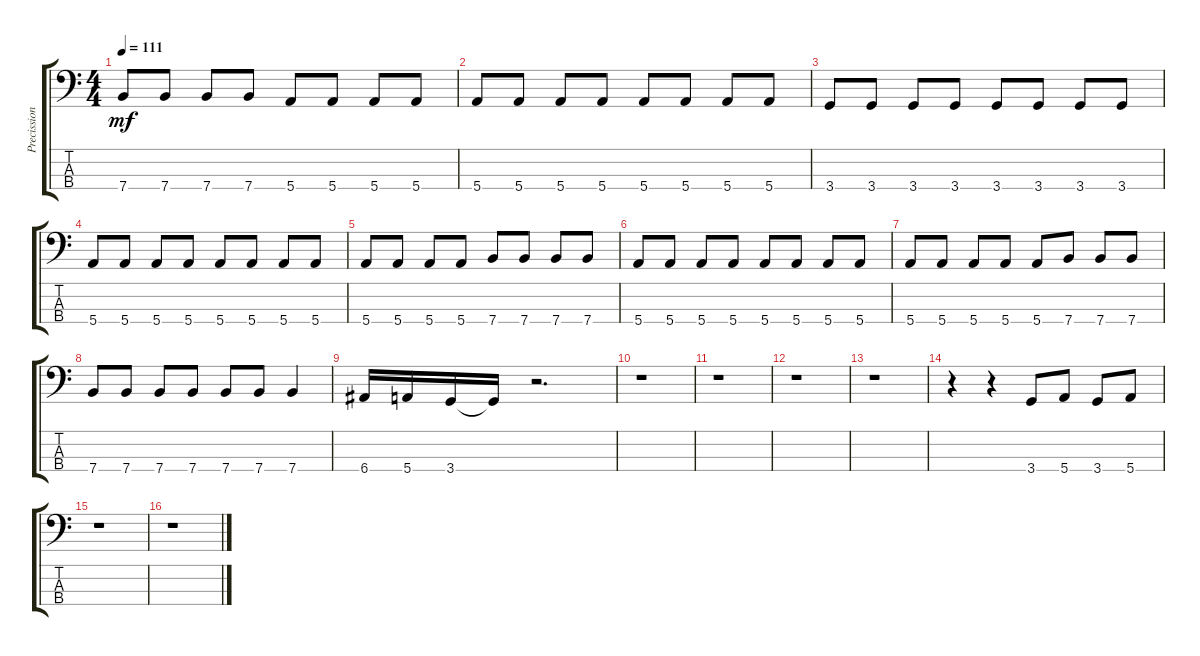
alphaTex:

\track ("Precission Bass" "Precission") {instrument electricbassfinger}
\staff {score tabs}
\tuning (G2 D2 A1 E1) {hide}
\ts (4 4)
\tempo 111
\clef f4
\ks c
7.4.8{dy mf} 7.4.8 7.4.8 7.4.8 5.4.8 5.4.8 5.4.8 5.4.8 |
5.4.8 5.4.8 5.4.8 5.4.8 5.4.8 5.4.8 5.4.8 5.4.8 |
3.4.8 3.4.8 3.4.8 3.4.8 3.4.8 3.4.8 3.4.8 3.4.8 |
5.4.8 5.4.8 5.4.8 5.4.8 5.4.8 5.4.8 5.4.8 5.4.8 |
5.4.8 5.4.8 5.4.8 5.4.8 7.4.8 7.4.8 7.4.8 7.4.8 |
5.4.8 5.4.8 5.4.8 5.4.8 5.4.8 5.4.8 5.4.8 5.4.8 |
5.4.8 5.4.8 5.4.8 5.4.8 5.4.8 7.4.8 7.4.8 7.4.8 |
7.4.8 7.4.8 7.4.8 7.4.8 7.4.8 7.4.8 7.4.4 |
6.4.16 5.4.16 3.4.16 3.4{t}.16 r.2{d} |
r.1 |
r.1 |
r.1 |
r.1 |
r.4 r.4 3.4.8 5.4.8 3.4.8 5.4.8 |
r.1 |
r.1
